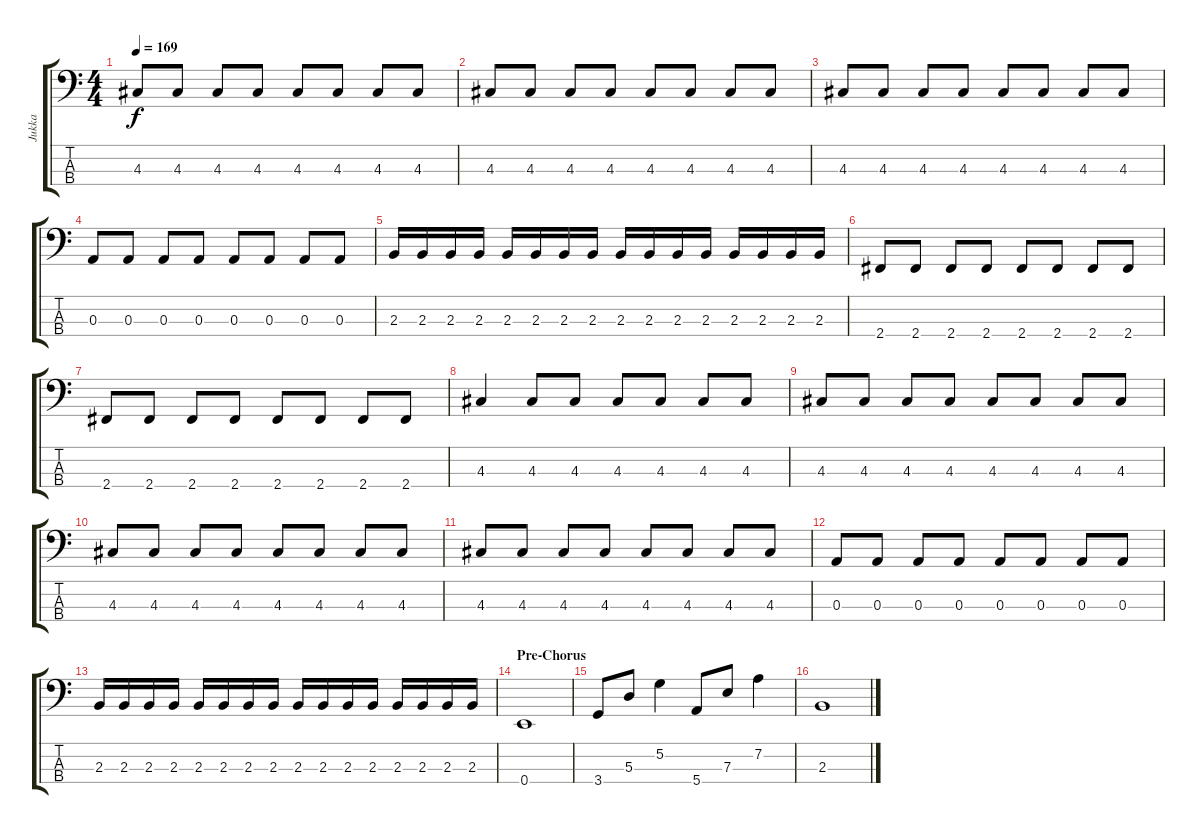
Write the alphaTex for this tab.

\track ("Jukka" "Jukka") {instrument electricbasspick}
\staff {score tabs}
\tuning (G2 D2 A1 E1) {hide}
\ts (4 4)
\tempo 169
\clef f4
\ks c
4.3.8{dy f} 4.3.8 4.3.8 4.3.8 4.3.8 4.3.8 4.3.8 4.3.8 |
4.3.8 4.3.8 4.3.8 4.3.8 4.3.8 4.3.8 4.3.8 4.3.8 |
4.3.8 4.3.8 4.3.8 4.3.8 4.3.8 4.3.8 4.3.8 4.3.8 |
0.3.8 0.3.8 0.3.8 0.3.8 0.3.8 0.3.8 0.3.8 0.3.8 |
2.3.16 2.3.16 2.3.16 2.3.16 2.3.16 2.3.16 2.3.16 2.3.16 2.3.16 2.3.16 2.3.16 2.3.16 2.3.16 2.3.16 2.3.16 2.3.16 |
2.4.8 2.4.8 2.4.8 2.4.8 2.4.8 2.4.8 2.4.8 2.4.8 |
2.4.8 2.4.8 2.4.8 2.4.8 2.4.8 2.4.8 2.4.8 2.4.8 |
4.3.4 4.3.8 4.3.8 4.3.8 4.3.8 4.3.8 4.3.8 |
4.3.8 4.3.8 4.3.8 4.3.8 4.3.8 4.3.8 4.3.8 4.3.8 |
4.3.8 4.3.8 4.3.8 4.3.8 4.3.8 4.3.8 4.3.8 4.3.8 |
4.3.8 4.3.8 4.3.8 4.3.8 4.3.8 4.3.8 4.3.8 4.3.8 |
0.3.8 0.3.8 0.3.8 0.3.8 0.3.8 0.3.8 0.3.8 0.3.8 |
2.3.16 2.3.16 2.3.16 2.3.16 2.3.16 2.3.16 2.3.16 2.3.16 2.3.16 2.3.16 2.3.16 2.3.16 2.3.16 2.3.16 2.3.16 2.3.16 |
\section ("" "Pre-Chorus")
0.4.1 |
3.4.8 5.3.8 5.2.4 5.4.8 7.3.8 7.2.4 |
2.3.1
